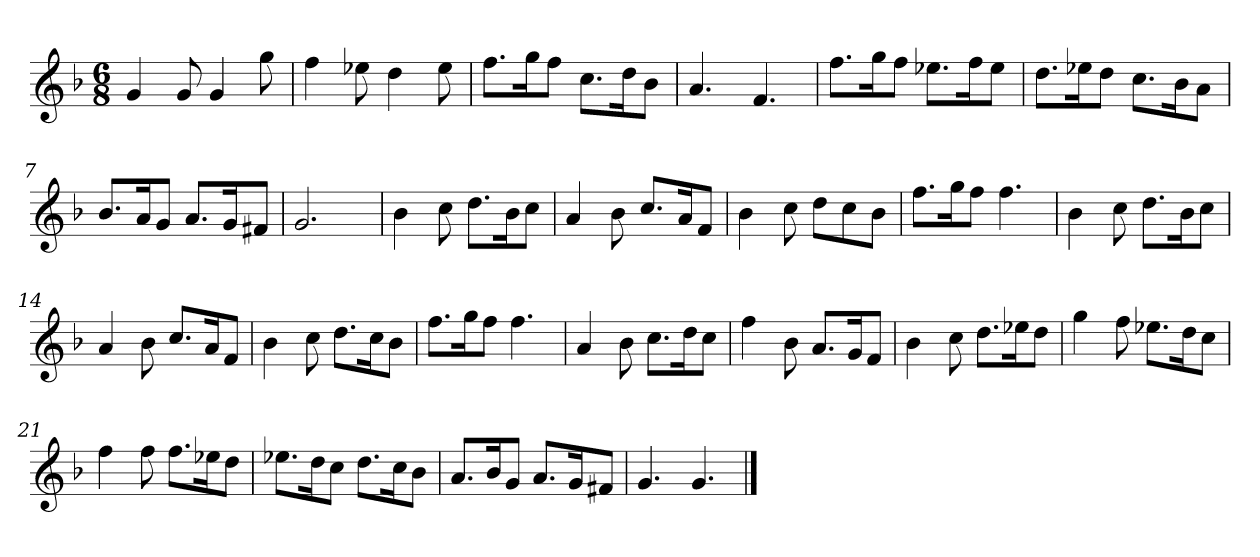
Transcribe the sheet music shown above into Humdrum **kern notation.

**kern
*part1
*staff1
*k[b-]
*M6/8
*MM120
=1
4g
8g
4g
8gg
=2
4ff
8ee-X
4dd
8ee-
=3
8.ffL
16ggK
8ffJ
8.ccL
16ddK
8b-J
=4
4.a
4.f
=5
8.ffL
16ggK
8ffJ
8.ee-XL
16ffK
8ee-J
=6
8.ddL
16ee-XK
8ddJ
8.ccL
16b-K
8aJ
=7
8.b-L
16aK
8gJ
8.aL
16gK
8f#XJ
=8
2.g
=9
4b-
8cc
8.ddL
16b-K
8ccJ
=10
4a
8b-
8.ccL
16aK
8fJ
=11
4b-
8cc
8ddL
8cc
8b-J
=12
8.ffL
16ggK
8ffJ
4.ff
=13
4b-
8cc
8.ddL
16b-K
8ccJ
=14
4a
8b-
8.ccL
16aK
8fJ
=15
4b-
8cc
8.ddL
16ccK
8b-J
=16
8.ffL
16ggK
8ffJ
4.ff
=17
4a
8b-
8.ccL
16ddK
8ccJ
=18
4ff
8b-
8.aL
16gK
8fJ
=19
4b-
8cc
8.ddL
16ee-XK
8ddJ
=20
4gg
8ff
8.ee-XL
16ddK
8ccJ
=21
4ff
8ff
8.ffL
16ee-XK
8ddJ
=22
8.ee-XL
16ddK
8ccJ
8.ddL
16ccK
8b-J
=23
8.aL
16b-K
8gJ
8.aL
16gK
8f#XJ
=24
4.g
4.g
==
*-
